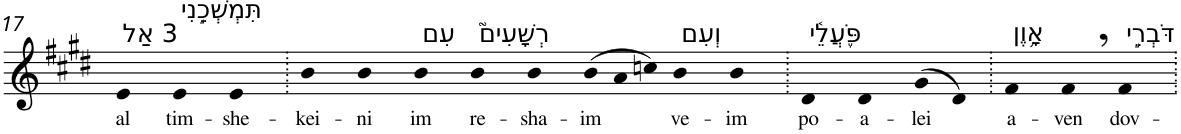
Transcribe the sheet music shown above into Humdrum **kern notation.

**kern	**text
*part1	*part1
*staff1	*staff1
*I"Piano	*
*I'Pno	*
!!LO:PB:g=z
*clefG2	*
*k[f#c#g#d#]	*
*E:	*
=17	=17
!LO:TX:a:t=3 אַל	!
!	!LO:LY:b
4e	al
!LO:TX:a:t=תִּמְשְׁכֵ֣נִי	!
!	!LO:LY:b
4e	tim-
!	!LO:LY:b
4e	-she-
=18.	=18.
!	!LO:LY:b
4b	-kei-
!	!LO:LY:b
4b	-ni
!LO:TX:a:t=עִם	!
!	!LO:LY:b
4b	im
!LO:TX:a:t=רְשָׁעִים֮	!
!	!LO:LY:b
4b	re-
!	!LO:LY:b
4b	-sha-
*Xtuplet	*
!	!LO:LY:b
(>12b	-im
12a	.
12ccn)	.
!LO:TX:a:t=וְעִם	!
!	!LO:LY:b
4b	ve-
!	!LO:LY:b
4b	-im
=19.	=19.
!LO:TX:a:t=פֹּ֪עֲלֵ֫י	!
!	!LO:LY:b
4d#	po-
!	!LO:LY:b
4d#	-a-
!	!LO:LY:b
(>8g#	-lei
8d#)	.
=20.	=20.
!LO:TX:a:t=אָ֥וֶן	!
!	!LO:LY:b
4f#	a-
!	!LO:LY:b
4f#,	-ven
!LO:TX:a:t=דֹּבְרֵ֣י	!
!	!LO:LY:b
4f#	dov-
=.	=.
*-	*-
